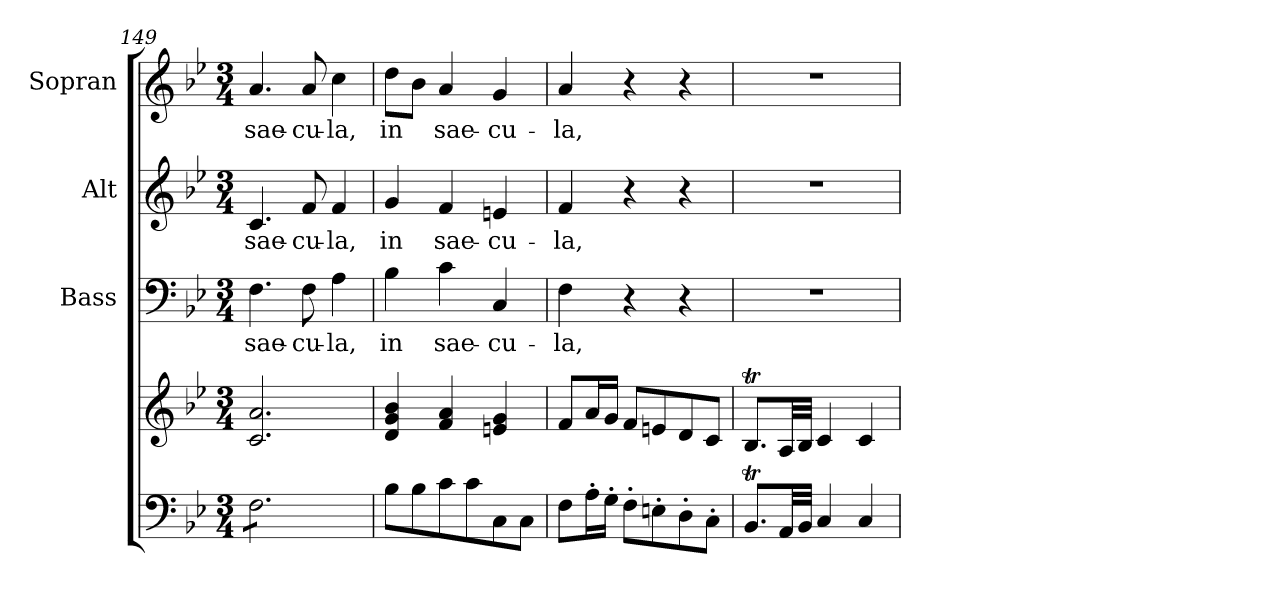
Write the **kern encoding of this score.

**kern	**kern	**kern	**text	**kern	**text	**kern	**text
*part4	*part4	*part3	*part3	*part2	*part2	*part1	*part1
*staff5	*staff4	*staff3	*staff3	*staff2	*staff2	*staff1	*staff1
*	*	*I"Bass	*	*I"Alt	*	*I"Sopran	*
*	*	*I'B.	*	*I'A.	*	*I'S.	*
*clefF4	*clefG2	*clefF4	*	*clefG2	*	*clefG2	*
*k[b-e-]	*k[b-e-]	*k[b-e-]	*	*k[b-e-]	*	*k[b-e-]	*
*B-:	*B-:	*B-:	*	*B-:	*	*B-:	*
*M3/4	*M3/4	*M3/4	*	*M3/4	*	*M3/4	*
=149	=149	=149	=149	=149	=149	=149	=149
!	!	!	!LO:LY:b	!	!LO:LY:b	!	!LO:LY:b
*tremolo	*	*	*	*	*	*	*
8F\L	2.c/ 2.a/	4.F\	sae-	4.c/	sae-	4.a/	sae-
8F\	.	.	.	.	.	.	.
8F\	.	.	.	.	.	.	.
!	!	!	!LO:LY:b	!	!LO:LY:b	!	!LO:LY:b
8F\	.	8F\	-cu-	8f/	-cu-	8a/	-cu-
!	!	!	!LO:LY:b	!	!LO:LY:b	!	!LO:LY:b
8F\	.	4A\	-la,	4f/	-la,	4cc\	-la,
8F\J	.	.	.	.	.	.	.
*Xtremolo	*	*	*	*	*	*	*
=150	=150	=150	=150	=150	=150	=150	=150
!	!	!	!LO:LY:b	!	!LO:LY:b	!	!LO:LY:b
8B-\L	4d/ 4g/ 4b-/	4B-\	in	4g/	in	8dd\L	in
8B-\	.	.	.	.	.	8b-\J	.
!	!	!	!LO:LY:b	!	!LO:LY:b	!	!LO:LY:b
8c\	4f/ 4a/	4c\	sae-	4f/	sae-	4a/	sae-
8c\	.	.	.	.	.	.	.
!	!	!	!LO:LY:b	!	!LO:LY:b	!	!LO:LY:b
8C\	4en/ 4g/	4C/	-cu-	4en/	-cu-	4g/	-cu-
8C\J	.	.	.	.	.	.	.
=151	=151	=151	=151	=151	=151	=151	=151
!	!	!	!LO:LY:b	!	!LO:LY:b	!	!LO:LY:b
8F\L	8f/L	4F\	-la,	4f/	-la,	4a/	-la,
16A'>\L	16a/L	.	.	.	.	.	.
16G'>\JJ	16g/JJ	.	.	.	.	.	.
8F'>\L	8f/L	4r	.	4r	.	4r	.
8En'>\	8en/	.	.	.	.	.	.
8D'>\	8d/	4r	.	4r	.	4r	.
8C'>\J	8c/J	.	.	.	.	.	.
!!LO:LB:g=z
=152	=152	=152	=152	=152	=152	=152	=152
8.BB-T/L	8.B-T/L	2.r	.	2.r	.	2.r	.
32AA/LL	32A/LL	.	.	.	.	.	.
32BB-/JJJ	32B-/JJJ	.	.	.	.	.	.
4C/	4c/	.	.	.	.	.	.
4C/	4c/	.	.	.	.	.	.
=	=	=	=	=	=	=	=
*-	*-	*-	*-	*-	*-	*-	*-
